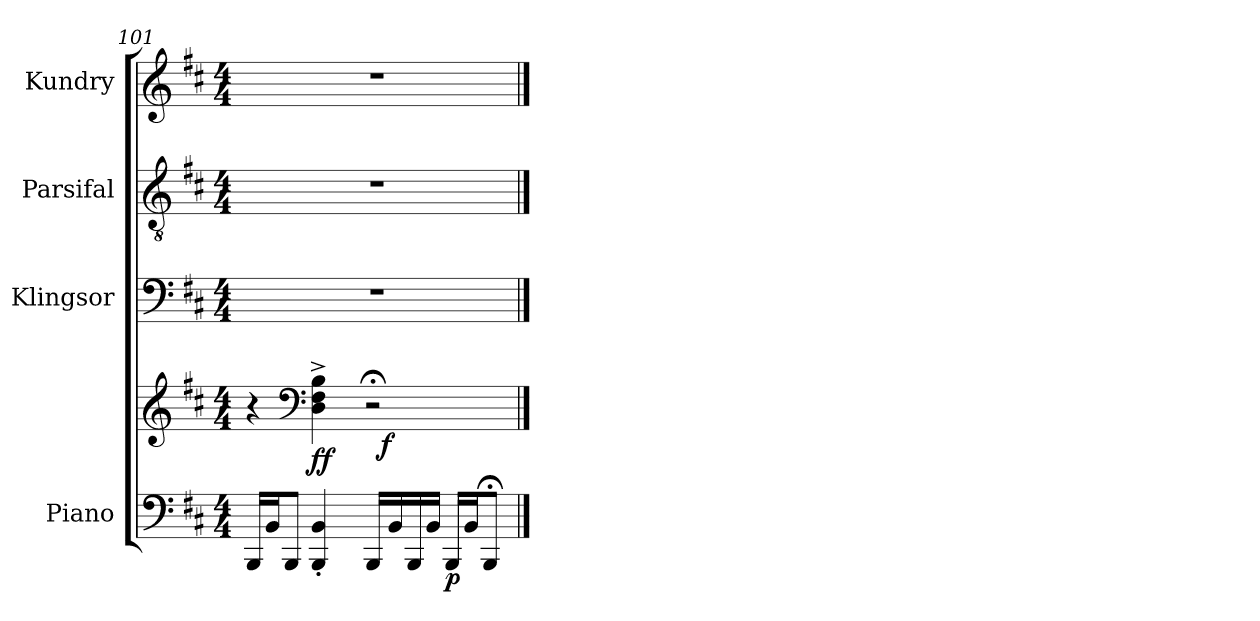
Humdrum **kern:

**kern	**kern	**dynam	**kern	**kern	**kern
*part4	*part4	*part4	*part3	*part2	*part1
*staff5	*staff4	*staff4/5	*staff3	*staff2	*staff1
*I"Piano	*	*	*I"Klingsor	*I"Parsifal	*I"Kundry
*I'Pno.	*	*	*I'Kl.	*I'P.	*I'K.
*clefF4	*clefG2	*	*clefF4	*clefGv2	*clefG2
*k[f#c#]	*k[f#c#]	*	*k[f#c#]	*k[f#c#]	*k[f#c#]
*M4/4	*M4/4	*	*M4/4	*M4/4	*M4/4
=101	=101	=101	=101	=101	=101
*	*^	*	*	*	*^
*	*	*	*	*	*	*	*^
16BBB/LL	4r	5%2ryy	.	1r	1r	1r	4ryy	2.ryy
16BB/J	.	.	.	.	.	.	.	.
8BBB/J	.	.	.	.	.	.	.	.
*	*clefF4	*	*	*	*	*	*	*
*	*	*	*	*	*	*MM50	*	*
!	!	!	!LO:DY:b	!	!	!	!	!
4BBB/' 4BB/'	4D\^ 4F#\^ 4B\^	.	ff	.	.	.	2.ryy	.
.	.	10.ryy	.	.	.	.	.	.
16BBB/LL	2r;<	.	.	.	.	.	.	.
!	!	!	!LO:DY:b	!	!	!	!	!
.	.	5%2ryy	f	.	.	.	.	.
16BB/	.	.	.	.	.	.	.	.
16BBB/	.	.	.	.	.	.	.	.
16BB/JJ	.	.	.	.	.	.	.	.
*	*	*	*	*	*	*MM42	*	*
!	!	!	!LO:DY:b=2	!	!	!	!	!
16BBB/LL	.	.	p	.	.	.	.	4ryy
16BB/J	.	.	.	.	.	.	.	.
8BBB;</J	.	.	.	.	.	.	.	.
.	.	20ryy	.	.	.	.	.	.
*	*v	*v	*	*	*	*v	*v	*v
==	==	==	==	==	==
*-	*-	*-	*-	*-	*-
